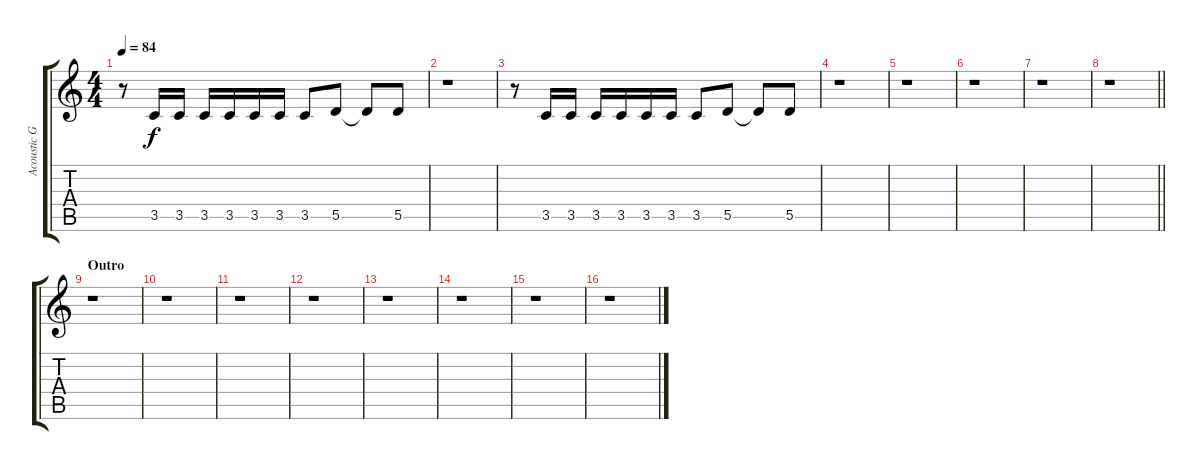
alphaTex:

\track ("Acoustic Guitar" "Acoustic G") {instrument acousticguitarsteel}
\staff {score tabs}
\tuning (E4 B3 G3 D3 A2 D2) {hide}
\ts (4 4)
\tempo 84
\clef g2
\ks c
r.8{dy f} 3.5.16 3.5.16 3.5.16 3.5.16 3.5.16 3.5.16 3.5.8 5.5.8 5.5{t}.8 5.5.8 |
r.1 |
r.8 3.5.16 3.5.16 3.5.16 3.5.16 3.5.16 3.5.16 3.5.8 5.5.8 5.5{t}.8 5.5.8 |
r.1 |
r.1 |
r.1 |
r.1 |
\barLineRight lightlight
r.1 |
\section ("" "Outro")
r.1 |
r.1 |
r.1 |
r.1 |
r.1 |
r.1 |
r.1 |
r.1
